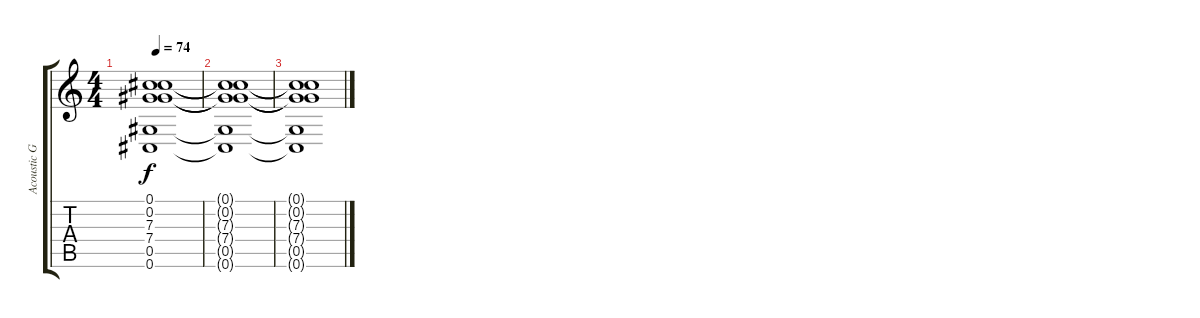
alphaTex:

\track ("Acoustic Guitar" "Acoustic G") {instrument acousticguitarsteel}
\staff {score tabs}
\tuning (Db4 Ab3 Gb3 Db3 Ab2 Db2) {hide}
\ts (4 4)
\tempo 74
\clef g2
\ks c
(0.1{t} 0.2{t} 7.3{t} 7.4{t} 0.5{t} 0.6{t}).1{dy f} |
(0.1{t} 0.2{t} 7.3{t} 7.4{t} 0.5{t} 0.6{t}).1 |
(0.1{t} 0.2{t} 7.3{t} 7.4{t} 0.5{t} 0.6{t}).1
